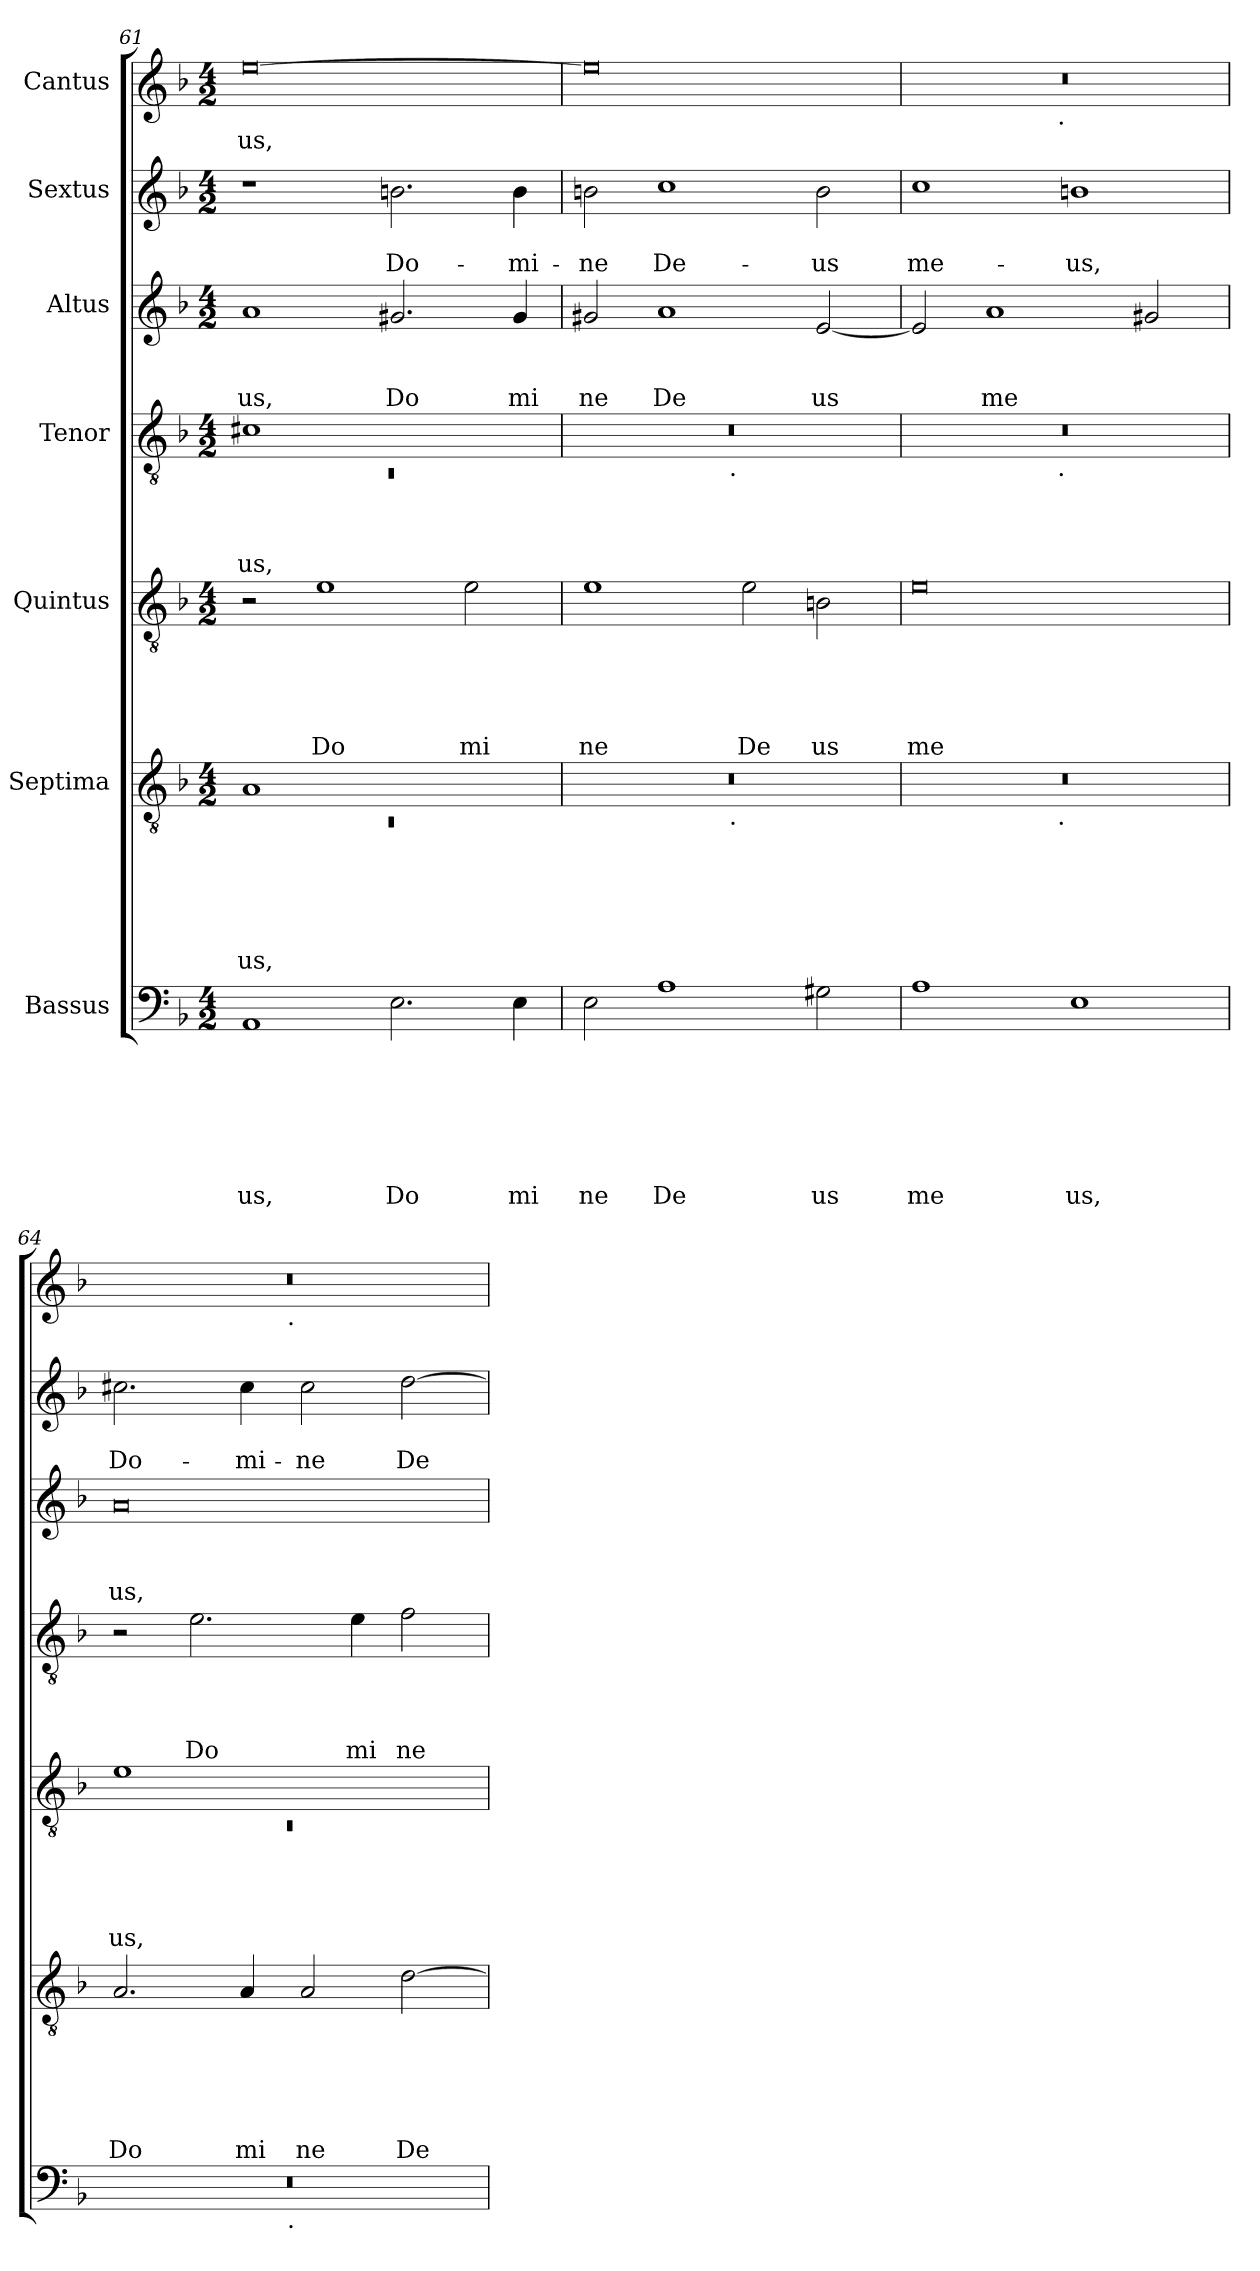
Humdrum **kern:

**kern	**text	**text	**text	**text	**text	**text	**text	**kern	**text	**text	**text	**text	**text	**text	**kern	**text	**text	**text	**text	**text	**kern	**text	**text	**text	**text	**kern	**text	**text	**text	**kern	**text	**text	**kern	**text
*part7	*part7	*part7	*part7	*part7	*part7	*part7	*part7	*part6	*part6	*part6	*part6	*part6	*part6	*part6	*part5	*part5	*part5	*part5	*part5	*part5	*part4	*part4	*part4	*part4	*part4	*part3	*part3	*part3	*part3	*part2	*part2	*part2	*part1	*part1
*staff7	*staff7	*staff7	*staff7	*staff7	*staff7	*staff7	*staff7	*staff6	*staff6	*staff6	*staff6	*staff6	*staff6	*staff6	*staff5	*staff5	*staff5	*staff5	*staff5	*staff5	*staff4	*staff4	*staff4	*staff4	*staff4	*staff3	*staff3	*staff3	*staff3	*staff2	*staff2	*staff2	*staff1	*staff1
*I"Bassus	*	*	*	*	*	*	*	*I"Septima	*	*	*	*	*	*	*I"Quintus	*	*	*	*	*	*I"Tenor	*	*	*	*	*I"Altus	*	*	*	*I"Sextus	*	*	*I"Cantus	*
*clefF4	*	*	*	*	*	*	*	*clefGv2	*	*	*	*	*	*	*clefGv2	*	*	*	*	*	*clefGv2	*	*	*	*	*clefG2	*	*	*	*clefG2	*	*	*clefG2	*
*ITrd-3c-5	*	*	*	*	*	*	*	*	*	*	*	*	*	*	*ITrd-3c-5	*	*	*	*	*	*ITrd-3c-5	*	*	*	*	*ITrd-3c-5	*	*	*	*ITrd-3c-5	*	*	*ITrd-3c-5	*
*k[b-e-]	*	*	*	*	*	*	*	*k[b-]	*	*	*	*	*	*	*k[b-e-]	*	*	*	*	*	*k[b-e-]	*	*	*	*	*k[b-e-]	*	*	*	*k[b-e-]	*	*	*k[b-e-]	*
*B-:	*	*	*	*	*	*	*	*F:	*	*	*	*	*	*	*B-:	*	*	*	*	*	*B-:	*	*	*	*	*B-:	*	*	*	*B-:	*	*	*B-:	*
*M4/2	*	*	*	*	*	*	*	*M4/2	*	*	*	*	*	*	*M4/2	*	*	*	*	*	*M4/2	*	*	*	*	*M4/2	*	*	*	*M4/2	*	*	*M4/2	*
=61	=61	=61	=61	=61	=61	=61	=61	=61	=61	=61	=61	=61	=61	=61	=61	=61	=61	=61	=61	=61	=61	=61	=61	=61	=61	=61	=61	=61	=61	=61	=61	=61	=61	=61
*	*	*	*	*	*	*	*	*^	*	*	*	*	*	*	*	*	*	*	*	*	*^	*	*	*	*	*	*	*	*	*	*	*	*	*
!	!	!	!	!	!	!	!LO:LY:b	!	!LO:N:vis=1	!	!	!	!	!	!LO:LY:b	!	!	!	!	!	!	!	!LO:N:vis=1	!	!	!	!LO:LY:b	!	!	!	!LO:LY:b	!	!	!	!	!LO:LY:b
1D	.	.	.	.	.	.	us,	1A	0rC	.	.	.	.	.	us,	2r	.	.	.	.	.	1f#X	0rC	.	.	.	us,	1dd	.	.	us,	1r	.	.	[>0aa	us,
!	!	!	!	!	!	!	!	!	!	!	!	!	!	!	!	!	!	!	!	!	!LO:LY:b	!	!	!	!	!	!	!	!	!	!	!	!	!	!	!
.	.	.	.	.	.	.	.	.	.	.	.	.	.	.	.	1a	.	.	.	.	Do	.	.	.	.	.	.	.	.	.	.	.	.	.	.	.
!	!	!	!	!	!	!	!LO:LY:b	!	!	!	!	!	!	!	!	!	!	!	!	!	!	!	!	!	!	!	!	!	!	!	!LO:LY:b	!	!	!LO:LY:b	!	!
2.A\	.	.	.	.	.	.	Do	1ryy	.	.	.	.	.	.	.	.	.	.	.	.	.	1ryy	.	.	.	.	.	2.cc#X/	.	.	Do	2.een\	.	Do-	.	.
!	!	!	!	!	!	!	!	!	!	!	!	!	!	!	!	!	!	!	!	!	!LO:LY:b	!	!	!	!	!	!	!	!	!	!	!	!	!	!	!
.	.	.	.	.	.	.	.	.	.	.	.	.	.	.	.	2a\	.	.	.	.	mi	.	.	.	.	.	.	.	.	.	.	.	.	.	.	.
!	!	!	!	!	!	!	!LO:LY:b	!	!	!	!	!	!	!	!	!	!	!	!	!	!	!	!	!	!	!	!	!	!	!	!LO:LY:b	!	!	!LO:LY:b	!	!
4A\	.	.	.	.	.	.	mi	.	.	.	.	.	.	.	.	.	.	.	.	.	.	.	.	.	.	.	.	4cc#/	.	.	mi	4ee\	.	-mi-	.	.
=62	=62	=62	=62	=62	=62	=62	=62	=62	=62	=62	=62	=62	=62	=62	=62	=62	=62	=62	=62	=62	=62	=62	=62	=62	=62	=62	=62	=62	=62	=62	=62	=62	=62	=62	=62	=62
!	!	!	!	!	!	!	!LO:LY:b	!	!	!	!	!	!	!	!	!	!	!	!	!	!LO:LY:b	!	!	!	!	!	!	!	!	!	!LO:LY:b	!	!	!LO:LY:b	!	!
2A\	.	.	.	.	.	.	ne	0r	2ryy	.	.	.	.	.	.	1a	.	.	.	.	ne	0r	2ryy	.	.	.	.	2cc#X/	.	.	ne	2een\	.	-ne	0aa]	.
!	!	!	!	!	!	!	!LO:LY:b	!	!	!	!	!	!	!	!	!	!	!	!	!	!	!	!	!	!	!	!	!	!	!	!LO:LY:b	!	!	!LO:LY:b	!	!
1d	.	.	.	.	.	.	De	.	4...ryy	.	.	.	.	.	.	.	.	.	.	.	.	.	4...ryy	.	.	.	.	1dd	.	.	De	1ff	.	De-	.	.
!	!	!	!	!	!	!	!	!	!	!	!	!	!	!	!	!	!	!	!	!	!	!	!LO:TX:b:t=.	!	!	!	!	!	!	!	!	!	!	!	!	!
!	!	!	!	!	!	!	!	!	!LO:TX:b:t=.	!	!	!	!	!	!	!	!	!	!	!	!	!	!	!	!	!	!	!	!	!	!	!	!	!	!	!
.	.	.	.	.	.	.	.	.	1ryy	.	.	.	.	.	.	.	.	.	.	.	.	.	1ryy	.	.	.	.	.	.	.	.	.	.	.	.	.
!	!	!	!	!	!	!	!	!	!	!	!	!	!	!	!	!	!	!	!	!	!LO:LY:b	!	!	!	!	!	!	!	!	!	!	!	!	!	!	!
.	.	.	.	.	.	.	.	.	.	.	.	.	.	.	.	2a\	.	.	.	.	De	.	.	.	.	.	.	.	.	.	.	.	.	.	.	.
!	!	!	!	!	!	!	!LO:LY:b	!	!	!	!	!	!	!	!	!	!	!	!	!	!LO:LY:b	!	!	!	!	!	!	!	!	!	!LO:LY:b	!	!	!LO:LY:b	!	!
2c#X\	.	.	.	.	.	.	us	.	.	.	.	.	.	.	.	2en\	.	.	.	.	us	.	.	.	.	.	.	[<2a/	.	.	us	2ee\	.	-us	.	.
.	.	.	.	.	.	.	.	.	32ryy	.	.	.	.	.	.	.	.	.	.	.	.	.	32ryy	.	.	.	.	.	.	.	.	.	.	.	.	.
=63	=63	=63	=63	=63	=63	=63	=63	=63	=63	=63	=63	=63	=63	=63	=63	=63	=63	=63	=63	=63	=63	=63	=63	=63	=63	=63	=63	=63	=63	=63	=63	=63	=63	=63	=63	=63
!	!	!	!	!	!	!	!LO:LY:b	!	!	!	!	!	!	!	!	!	!	!	!	!	!LO:LY:b	!	!	!	!	!	!	!	!	!	!	!	!	!LO:LY:b	!	!
*	*	*	*	*	*	*	*	*	*	*	*	*	*	*	*	*	*	*	*	*	*	*	*	*	*	*	*	*	*	*	*	*	*	*	*^	*
1d	.	.	.	.	.	.	me	0r	2ryy	.	.	.	.	.	.	0a	.	.	.	.	me	0r	2ryy	.	.	.	.	2a/]	.	.	.	1ff	.	me-	0r	2ryy	.
!	!	!	!	!	!	!	!	!	!	!	!	!	!	!	!	!	!	!	!	!	!	!	!	!	!	!	!	!	!	!	!LO:LY:b	!	!	!	!	!	!
.	.	.	.	.	.	.	.	.	4...ryy	.	.	.	.	.	.	.	.	.	.	.	.	.	4...ryy	.	.	.	.	1dd	.	.	me	.	.	.	.	4...ryy	.
!	!	!	!	!	!	!	!	!	!	!	!	!	!	!	!	!	!	!	!	!	!	!	!	!	!	!	!	!	!	!	!	!	!	!	!	!LO:TX:b:t=.	!
!	!	!	!	!	!	!	!	!	!	!	!	!	!	!	!	!	!	!	!	!	!	!	!LO:TX:b:t=.	!	!	!	!	!	!	!	!	!	!	!	!	!	!
!	!	!	!	!	!	!	!	!	!LO:TX:b:t=.	!	!	!	!	!	!	!	!	!	!	!	!	!	!	!	!	!	!	!	!	!	!	!	!	!	!	!	!
.	.	.	.	.	.	.	.	.	1ryy	.	.	.	.	.	.	.	.	.	.	.	.	.	1ryy	.	.	.	.	.	.	.	.	.	.	.	.	1ryy	.
!	!	!	!	!	!	!	!LO:LY:b	!	!	!	!	!	!	!	!	!	!	!	!	!	!	!	!	!	!	!	!	!	!	!	!	!	!	!LO:LY:b	!	!	!
1A	.	.	.	.	.	.	us,	.	.	.	.	.	.	.	.	.	.	.	.	.	.	.	.	.	.	.	.	.	.	.	.	1een	.	-us,	.	.	.
.	.	.	.	.	.	.	.	.	.	.	.	.	.	.	.	.	.	.	.	.	.	.	.	.	.	.	.	2cc#X/	.	.	.	.	.	.	.	.	.
.	.	.	.	.	.	.	.	.	32ryy	.	.	.	.	.	.	.	.	.	.	.	.	.	32ryy	.	.	.	.	.	.	.	.	.	.	.	.	32ryy	.
=64	=64	=64	=64	=64	=64	=64	=64	=64	=64	=64	=64	=64	=64	=64	=64	=64	=64	=64	=64	=64	=64	=64	=64	=64	=64	=64	=64	=64	=64	=64	=64	=64	=64	=64	=64	=64	=64
*	*	*	*	*	*	*	*	*	*	*	*	*	*	*	*	*^	*	*	*	*	*	*	*	*	*	*	*	*	*	*	*	*	*	*	*	*	*
!	!	!	!	!	!	!	!	!	!	!	!	!	!	!	!LO:LY:b	!	!LO:N:vis=1	!	!	!	!	!LO:LY:b	!	!	!	!	!	!	!	!	!	!LO:LY:b	!	!	!LO:LY:b	!	!	!
*^	*	*	*	*	*	*	*	*v	*v	*	*	*	*	*	*	*	*	*	*	*	*	*	*v	*v	*	*	*	*	*	*	*	*	*	*	*	*	*	*
0r	2ryy	.	.	.	.	.	.	.	2.A/	.	.	.	.	.	Do	1a	0rC	.	.	.	.	us,	2r	.	.	.	.	0dd	.	.	us,	2.ff#X\	.	Do-	0r	2ryy	.
!	!	!	!	!	!	!	!	!	!	!	!	!	!	!	!	!	!	!	!	!	!	!	!	!	!	!	!LO:LY:b	!	!	!	!	!	!	!	!	!	!
.	4...ryy	.	.	.	.	.	.	.	.	.	.	.	.	.	.	.	.	.	.	.	.	.	2.a\	.	.	.	Do	.	.	.	.	.	.	.	.	4...ryy	.
!	!	!	!	!	!	!	!	!	!	!	!	!	!	!	!LO:LY:b	!	!	!	!	!	!	!	!	!	!	!	!	!	!	!	!	!	!	!LO:LY:b	!	!	!
.	.	.	.	.	.	.	.	.	4A/	.	.	.	.	.	mi	.	.	.	.	.	.	.	.	.	.	.	.	.	.	.	.	4ff#\	.	-mi-	.	.	.
!	!	!	!	!	!	!	!	!	!	!	!	!	!	!	!	!	!	!	!	!	!	!	!	!	!	!	!	!	!	!	!	!	!	!	!	!LO:TX:b:t=.	!
!	!LO:TX:b:t=.	!	!	!	!	!	!	!	!	!	!	!	!	!	!	!	!	!	!	!	!	!	!	!	!	!	!	!	!	!	!	!	!	!	!	!	!
.	1ryy	.	.	.	.	.	.	.	.	.	.	.	.	.	.	.	.	.	.	.	.	.	.	.	.	.	.	.	.	.	.	.	.	.	.	1ryy	.
!	!	!	!	!	!	!	!	!	!	!	!	!	!	!	!LO:LY:b	!	!	!	!	!	!	!	!	!	!	!	!	!	!	!	!	!	!	!LO:LY:b	!	!	!
.	.	.	.	.	.	.	.	.	2A/	.	.	.	.	.	ne	1ryy	.	.	.	.	.	.	.	.	.	.	.	.	.	.	.	2ff#\	.	-ne	.	.	.
!	!	!	!	!	!	!	!	!	!	!	!	!	!	!	!	!	!	!	!	!	!	!	!	!	!	!	!LO:LY:b	!	!	!	!	!	!	!	!	!	!
.	.	.	.	.	.	.	.	.	.	.	.	.	.	.	.	.	.	.	.	.	.	.	4a\	.	.	.	mi	.	.	.	.	.	.	.	.	.	.
!	!	!	!	!	!	!	!	!	!	!	!	!	!	!	!LO:LY:b	!	!	!	!	!	!	!	!	!	!	!	!LO:LY:b	!	!	!	!	!	!	!LO:LY:b	!	!	!
.	.	.	.	.	.	.	.	.	[<2d\	.	.	.	.	.	De	.	.	.	.	.	.	.	2b-\	.	.	.	ne	.	.	.	.	[<2gg\	.	De-	.	.	.
.	32ryy	.	.	.	.	.	.	.	.	.	.	.	.	.	.	.	.	.	.	.	.	.	.	.	.	.	.	.	.	.	.	.	.	.	.	32ryy	.
*v	*v	*	*	*	*	*	*	*	*	*	*	*	*	*	*	*v	*v	*	*	*	*	*	*	*	*	*	*	*	*	*	*	*	*	*	*v	*v	*
=	=	=	=	=	=	=	=	=	=	=	=	=	=	=	=	=	=	=	=	=	=	=	=	=	=	=	=	=	=	=	=	=	=	=
*-	*-	*-	*-	*-	*-	*-	*-	*-	*-	*-	*-	*-	*-	*-	*-	*-	*-	*-	*-	*-	*-	*-	*-	*-	*-	*-	*-	*-	*-	*-	*-	*-	*-	*-
